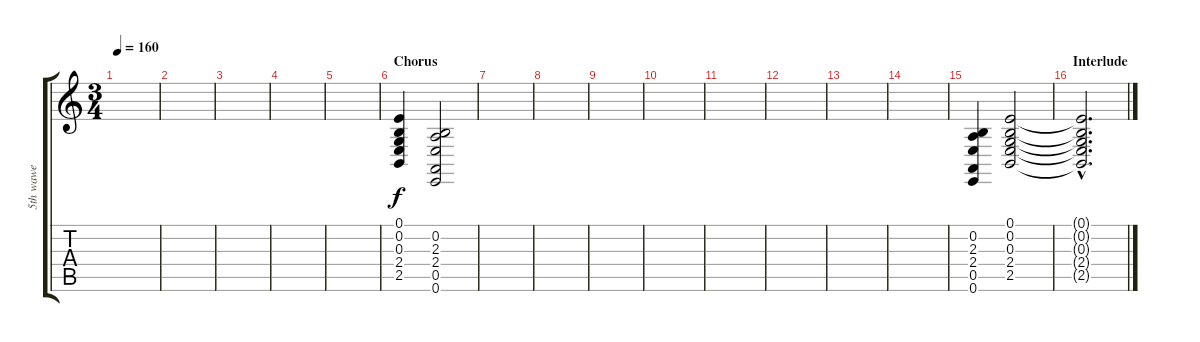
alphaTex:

\track ("5th wawe" "5th wawe") {instrument lead7fifths}
\staff {score tabs}
\tuning (E4 B3 G3 D3 A2 E2) {hide}
\ts (3 4)
\tempo 160
\clef g2
\ks c
|
|
|
|
|
\section ("" "Chorus")
(0.1 0.2 0.3 2.4 2.5).4 (0.2 2.3 2.4 0.5 0.6).2 |
|
|
|
|
|
|
|
|
(0.2 2.3 2.4 0.5 0.6).4 (0.1 0.2 0.3 2.4 2.5).2 |
\section ("" "Interlude")
(0.1{hac t} 0.2{hac t} 0.3{hac t} 2.4{hac t} 2.5{hac t}).2{d}
